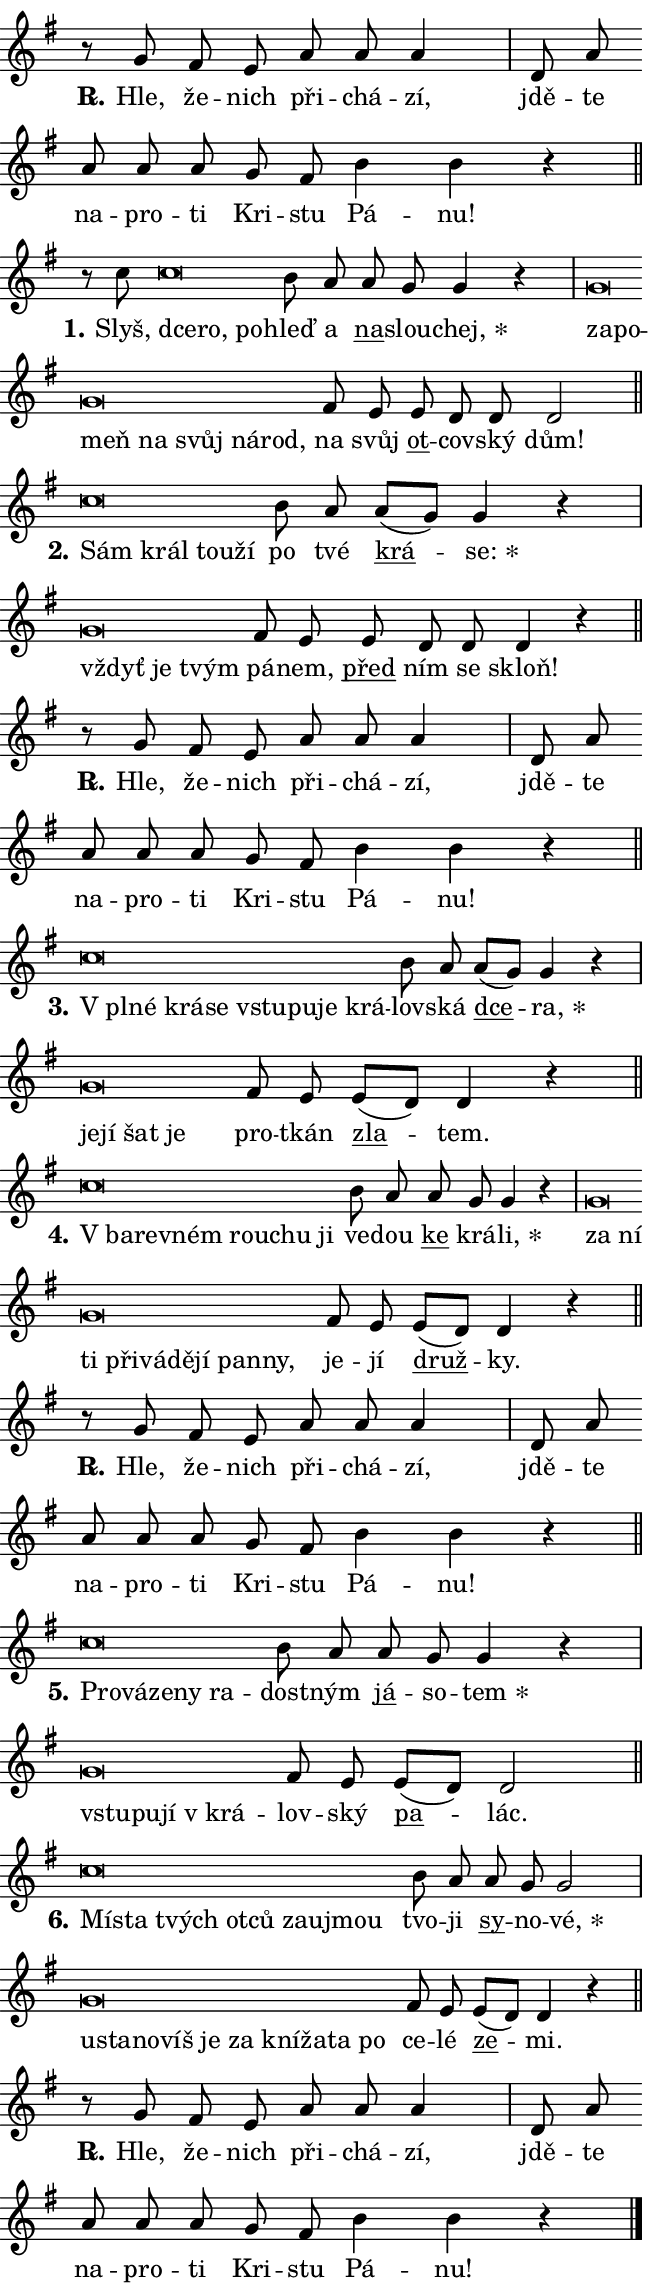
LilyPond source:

\version "2.24.0"
\header { tagline = "" }
\paper {
  indent = 0\cm
  top-margin = 0\cm
  right-margin = 0.13\cm % to fit lyric hyphens
  bottom-margin = 0\cm
  left-margin = 0\cm
  paper-width = 11\cm
  page-breaking = #ly:one-page-breaking
  system-system-spacing.basic-distance = #11
  score-system-spacing.basic-distance = #11
  ragged-last = ##f
}


%% Author: Thomas Morley
%% https://lists.gnu.org/archive/html/lilypond-user/2020-05/msg00002.html
#(define (line-position grob)
"Returns position of @var[grob} in current system:
   @code{'start}, if at first time-step
   @code{'end}, if at last time-step
   @code{'middle} otherwise
"
  (let* ((col (ly:item-get-column grob))
         (ln (ly:grob-object col 'left-neighbor))
         (rn (ly:grob-object col 'right-neighbor))
         (col-to-check-left (if (ly:grob? ln) ln col))
         (col-to-check-right (if (ly:grob? rn) rn col))
         (break-dir-left
           (and
             (ly:grob-property col-to-check-left 'non-musical #f)
             (ly:item-break-dir col-to-check-left)))
         (break-dir-right
           (and
             (ly:grob-property col-to-check-right 'non-musical #f)
             (ly:item-break-dir col-to-check-right))))
        (cond ((eqv? 1 break-dir-left) 'start)
              ((eqv? -1 break-dir-right) 'end)
              (else 'middle))))

#(define (tranparent-at-line-position vctor)
  (lambda (grob)
  "Relying on @code{line-position} select the relevant enry from @var{vctor}.
Used to determine transparency,"
    (case (line-position grob)
      ((end) (not (vector-ref vctor 0)))
      ((middle) (not (vector-ref vctor 1)))
      ((start) (not (vector-ref vctor 2))))))

noteHeadBreakVisibility =
#(define-music-function (break-visibility)(vector?)
"Makes @code{NoteHead}s transparent relying on @var{break-visibility}"
#{
  \override NoteHead.transparent =
    #(tranparent-at-line-position break-visibility)
#})

#(define delete-ledgers-for-transparent-note-heads
  (lambda (grob)
    "Reads whether a @code{NoteHead} is transparent.
If so this @code{NoteHead} is removed from @code{'note-heads} from
@var{grob}, which is supposed to be @code{LedgerLineSpanner}.
As a result ledgers are not printed for this @code{NoteHead}"
    (let* ((nhds-array (ly:grob-object grob 'note-heads))
           (nhds-list
             (if (ly:grob-array? nhds-array)
                 (ly:grob-array->list nhds-array)
                 '()))
           ;; Relies on the transparent-property being done before
           ;; Staff.LedgerLineSpanner.after-line-breaking is executed.
           ;; This is fragile ...
           (to-keep
             (remove
               (lambda (nhd)
                 (ly:grob-property nhd 'transparent #f))
               nhds-list)))
      ;; TODO find a better method to iterate over grob-arrays, similiar
      ;; to filter/remove etc for lists
      ;; For now rebuilt from scratch
      (set! (ly:grob-object grob 'note-heads)  '())
      (for-each
        (lambda (nhd)
          (ly:pointer-group-interface::add-grob grob 'note-heads nhd))
        to-keep))))

squashNotes = {
  \override NoteHead.X-extent = #'(-0.2 . 0.2)
  \override NoteHead.Y-extent = #'(-0.75 . 0)
  \override NoteHead.stencil =
    #(lambda (grob)
       (let ((pos (ly:grob-property grob 'staff-position)))
         (begin
           (if (< pos -7) (display "ERROR: Lower brevis then expected\n") (display ""))
           (if (<= pos -6) ly:text-interface::print ly:note-head::print))))
}
unSquashNotes = {
  \revert NoteHead.X-extent
  \revert NoteHead.Y-extent
  \revert NoteHead.stencil
}

hideNotes = \noteHeadBreakVisibility #begin-of-line-visible
unHideNotes = \noteHeadBreakVisibility #all-visible

% work-around for resetting accidentals
% https://lilypond.org/doc/v2.23/Documentation/notation/displaying-rhythms#unmetered-music
cadenzaMeasure = {
  \cadenzaOff
  \partial 1024 s1024
  \cadenzaOn
}

#(define-markup-command (accent layout props text) (markup?)
  "Underline accented syllable"
  (interpret-markup layout props
    #{\markup \override #'(offset . 4.3) \underline { #text }#}))

responsum = \markup \concat {
  "R" \hspace #-1.05 \path #0.1 #'((moveto 0 0.07) (lineto 0.9 0.8)) \hspace #0.05 "."
}

spaceSize = #0.6828661417322834 % exact space size for TeX Gyre Schola

\layout {
  \context {
    \Staff
    \remove "Time_signature_engraver"
    \override LedgerLineSpanner.after-line-breaking = #delete-ledgers-for-transparent-note-heads
  }
  \context {
    \Lyrics {
      \override LyricSpace.minimum-distance = \spaceSize
      \override LyricText.font-name = #"TeX Gyre Schola"
      \override LyricText.font-size = 1
      \override StanzaNumber.font-name = #"TeX Gyre Schola Bold"
      \override StanzaNumber.font-size = 1
    }
  }
  \context {
    \Score 
    \override NoteHead.text =
      #(lambda (grob) 
        (let ((pos (ly:grob-property grob 'staff-position)))
          #{\markup {
            \combine
              \halign #-0.55 \raise #(if (= pos -6) 0 0.5) \override #'(thickness . 2) \draw-line #'(3.2 . 0)
              \musicglyph "noteheads.sM1"
          }#}))
  }
}

% magnetic-lyrics.ily
%
%   written by
%     Jean Abou Samra <jean@abou-samra.fr>
%     Werner Lemberg <wl@gnu.org>
%
%   adapted by
%     Jiri Hon <jiri.hon@gmail.com>
%
% Version 2022-Apr-15

% https://www.mail-archive.com/lilypond-user@gnu.org/msg149350.html

#(define (Left_hyphen_pointer_engraver context)
   "Collect syllable-hyphen-syllable occurrences in lyrics and store
them in properties.  This engraver only looks to the left.  For
example, if the lyrics input is @code{foo -- bar}, it does the
following.

@itemize @bullet
@item
Set the @code{text} property of the @code{LyricHyphen} grob between
@q{foo} and @q{bar} to @code{foo}.

@item
Set the @code{left-hyphen} property of the @code{LyricText} grob with
text @q{foo} to the @code{LyricHyphen} grob between @q{foo} and
@q{bar}.
@end itemize

Use this auxiliary engraver in combination with the
@code{lyric-@/text::@/apply-@/magnetic-@/offset!} hook."
   (let ((hyphen #f)
         (text #f))
     (make-engraver
      (acknowledgers
       ((lyric-syllable-interface engraver grob source-engraver)
        (set! text grob)))
      (end-acknowledgers
       ((lyric-hyphen-interface engraver grob source-engraver)
        ;(when (not (grob::has-interface grob 'lyric-space-interface))
          (set! hyphen grob)));)
      ((stop-translation-timestep engraver)
       (when (and text hyphen)
         (ly:grob-set-object! text 'left-hyphen hyphen))
       (set! text #f)
       (set! hyphen #f)))))

#(define (lyric-text::apply-magnetic-offset! grob)
   "If the space between two syllables is less than the value in
property @code{LyricText@/.details@/.squash-threshold}, move the right
syllable to the left so that it gets concatenated with the left
syllable.

Use this function as a hook for
@code{LyricText@/.after-@/line-@/breaking} if the
@code{Left_@/hyphen_@/pointer_@/engraver} is active."
   (let ((hyphen (ly:grob-object grob 'left-hyphen #f)))
     (when hyphen
       (let ((left-text (ly:spanner-bound hyphen LEFT)))
         (when (grob::has-interface left-text 'lyric-syllable-interface)
           (let* ((common (ly:grob-common-refpoint grob left-text X))
                  (this-x-ext (ly:grob-extent grob common X))
                  (left-x-ext
                   (begin
                     ;; Trigger magnetism for left-text.
                     (ly:grob-property left-text 'after-line-breaking)
                     (ly:grob-extent left-text common X)))
                  ;; `delta` is the gap width between two syllables.
                  (delta (- (interval-start this-x-ext)
                            (interval-end left-x-ext)))
                  (details (ly:grob-property grob 'details))
                  (threshold (assoc-get 'squash-threshold details 0.2)))
             (when (< delta threshold)
               (let* (;; We have to manipulate the input text so that
                      ;; ligatures crossing syllable boundaries are not
                      ;; disabled.  For languages based on the Latin
                      ;; script this is essentially a beautification.
                      ;; However, for non-Western scripts it can be a
                      ;; necessity.
                      (lt (ly:grob-property left-text 'text))
                      (rt (ly:grob-property grob 'text))
                      (is-space (grob::has-interface hyphen 'lyric-space-interface))
                      (space (if is-space " " ""))
                      (extra-delta (if is-space spaceSize 0))
                      ;; Append new syllable.
                      (ltrt-space (if (and (string? lt) (string? rt))
                                (string-append lt space rt)
                                (make-concat-markup (list lt space rt))))
                      ;; Right-align `ltrt` to the right side.
                      (ltrt-space-markup (grob-interpret-markup
                               grob
                               (make-translate-markup
                                (cons (interval-length this-x-ext) 0)
                                (make-right-align-markup ltrt-space)))))
                 (begin
                   ;; Don't print `left-text`.
                   (ly:grob-set-property! left-text 'stencil #f)
                   ;; Set text and stencil (which holds all collected
                   ;; syllables so far) and shift it to the left.
                   (ly:grob-set-property! grob 'text ltrt-space)
                   (ly:grob-set-property! grob 'stencil ltrt-space-markup)
                   (ly:grob-translate-axis! grob (- (- delta extra-delta)) X))))))))))


#(define (lyric-hyphen::displace-bounds-first grob)
   ;; Make very sure this callback isn't triggered too early.
   (let ((left (ly:spanner-bound grob LEFT))
         (right (ly:spanner-bound grob RIGHT)))
     (ly:grob-property left 'after-line-breaking)
     (ly:grob-property right 'after-line-breaking)
     (ly:lyric-hyphen::print grob)))

squashThreshold = #0.4

\layout {
  \context {
    \Lyrics
    \consists #Left_hyphen_pointer_engraver
    \override LyricText.after-line-breaking =
      #lyric-text::apply-magnetic-offset!
    \override LyricHyphen.stencil = #lyric-hyphen::displace-bounds-first
    \override LyricText.details.squash-threshold = \squashThreshold
    \override LyricHyphen.minimum-distance = 0
    \override LyricHyphen.minimum-length = \squashThreshold
  }
}

squashText = \override LyricText.details.squash-threshold = 9999
unSquashText = \override LyricText.details.squash-threshold = \squashThreshold

leftText = \override LyricText.self-alignment-X = #LEFT
unLeftText = \revert LyricText.self-alignment-X

starOffset = #(lambda (grob) 
                (let ((x_offset (ly:self-alignment-interface::aligned-on-x-parent grob)))
                  (if (= x_offset 0) 0 (+ x_offset 1.2))))

star = #(define-music-function (syllable)(string?)
"Append star separator at the end of a syllable"
#{
  \once \override LyricText.X-offset = #starOffset
  \lyricmode { \markup {
    #syllable
    \override #'((font-name . "TeX Gyre Schola Bold")) \hspace #0.2 \lower #0.65 \larger "*"
  } }
#})

starAccent = #(define-music-function (syllable)(string?)
"Append star separator at the end of a syllable and make accent"
#{
  \once \override LyricText.X-offset = #starOffset
  \lyricmode { \markup {
    \accent #syllable
    \override #'((font-name . "TeX Gyre Schola Bold")) \hspace #0.2 \lower #0.65 \larger "*"
  } }
#})

breath = #(define-music-function (syllable)(string?)
"Append breathing indicator at the end of a syllable"
#{
  \lyricmode { \markup { #syllable "+" } }
#})

optionalBreath = #(define-music-function (syllable)(string?)
"Append optional breathing indicator at the end of a syllable"
#{
  \lyricmode { \markup { #syllable "(+)" } }
#})


\score {
    <<
        \new Voice = "melody" { \cadenzaOn \key g \major \relative { r8 g' fis e a a a4 \cadenzaMeasure \bar "|" d,8 a' \bar "" a a a \bar "" g fis b4 b r \cadenzaMeasure \bar "||" \break } }
        \new Lyrics \lyricsto "melody" { \lyricmode { \set stanza = \responsum
Hle, že -- nich při -- chá -- zí, jdě -- te na -- pro -- ti Kri -- stu Pá -- nu! } }
    >>
    \layout {}
}

\score {
    <<
        \new Voice = "melody" { \cadenzaOn \key g \major \relative { r8 c''8 \squashNotes c\breve*1/16 \hideNotes \breve*1/16 \breve*1/16 \bar "" \unHideNotes \unSquashNotes b8 a \bar "" a g g4 r \cadenzaMeasure \bar "|" \squashNotes g\breve*1/16 \hideNotes \breve*1/16 \bar "" \breve*1/16 \bar "" \breve*1/16 \bar "" \breve*1/16 \bar "" \breve*1/16 \breve*1/16 \bar "" \unHideNotes \unSquashNotes fis8 e \bar "" e d d d2 \cadenzaMeasure \bar "||" \break } }
        \new Lyrics \lyricsto "melody" { \lyricmode { \set stanza = "1."
Slyš, \leftText dce -- \squashText ro, po -- \unLeftText \unSquashText hleď a \markup \accent na -- slou -- \star chej, \leftText za -- \squashText po -- meň na svůj ná -- rod, \unLeftText \unSquashText na svůj \markup \accent ot -- cov -- ský dům! } }
    >>
    \layout {}
}

\score {
    <<
        \new Voice = "melody" { \cadenzaOn \key g \major \relative { \squashNotes c''\breve*1/16 \hideNotes \breve*1/16 \bar "" \breve*1/16 \breve*1/16 \bar "" \unHideNotes \unSquashNotes b8 a \bar "" a[( g)] g4 r \cadenzaMeasure \bar "|" \squashNotes g\breve*1/16 \hideNotes \breve*1/16 \breve*1/16 \bar "" \unHideNotes \unSquashNotes fis8 e \bar "" e d d d4 r \cadenzaMeasure \bar "||" \break } }
        \new Lyrics \lyricsto "melody" { \lyricmode { \set stanza = "2."
\leftText Sám \squashText král tou -- ží \unLeftText \unSquashText po tvé \markup \accent krá -- \star se: \leftText vždyť \squashText je tvým \unLeftText \unSquashText pá -- nem, \markup \accent před ním se skloň! } }
    >>
    \layout {}
}

\score {
    <<
        \new Voice = "melody" { \cadenzaOn \key g \major \relative { r8 g' fis e a a a4 \cadenzaMeasure \bar "|" d,8 a' \bar "" a a a \bar "" g fis b4 b r \cadenzaMeasure \bar "||" \break } }
        \new Lyrics \lyricsto "melody" { \lyricmode { \set stanza = \responsum
Hle, že -- nich při -- chá -- zí, jdě -- te na -- pro -- ti Kri -- stu Pá -- nu! } }
    >>
    \layout {}
}

\score {
    <<
        \new Voice = "melody" { \cadenzaOn \key g \major \relative { \squashNotes c''\breve*1/16 \hideNotes \breve*1/16 \bar "" \breve*1/16 \bar "" \breve*1/16 \bar "" \breve*1/16 \bar "" \breve*1/16 \bar "" \breve*1/16 \breve*1/16 \bar "" \unHideNotes \unSquashNotes b8 a \bar "" a[( g)] g4 r \cadenzaMeasure \bar "|" \squashNotes g\breve*1/16 \hideNotes \breve*1/16 \bar "" \breve*1/16 \breve*1/16 \bar "" \unHideNotes \unSquashNotes fis8 e \bar "" e[( d)] d4 r \cadenzaMeasure \bar "||" \break } }
        \new Lyrics \lyricsto "melody" { \lyricmode { \set stanza = "3."
\leftText "V pl" -- \squashText né krá -- se vstu -- pu -- je krá -- \unLeftText \unSquashText lov -- ská \markup \accent dce -- \star ra, \leftText je -- \squashText jí šat je \unLeftText \unSquashText pro -- tkán \markup \accent zla -- tem. } }
    >>
    \layout {}
}

\score {
    <<
        \new Voice = "melody" { \cadenzaOn \key g \major \relative { \squashNotes c''\breve*1/16 \hideNotes \breve*1/16 \bar "" \breve*1/16 \bar "" \breve*1/16 \bar "" \breve*1/16 \breve*1/16 \bar "" \unHideNotes \unSquashNotes b8 a \bar "" a g g4 r \cadenzaMeasure \bar "|" \squashNotes g\breve*1/16 \hideNotes \breve*1/16 \bar "" \breve*1/16 \bar "" \breve*1/16 \bar "" \breve*1/16 \bar "" \breve*1/16 \bar "" \breve*1/16 \bar "" \breve*1/16 \breve*1/16 \bar "" \unHideNotes \unSquashNotes fis8 e \bar "" e[( d)] d4 r \cadenzaMeasure \bar "||" \break } }
        \new Lyrics \lyricsto "melody" { \lyricmode { \set stanza = "4."
\leftText "V ba" -- \squashText rev -- ném rou -- chu ji \unLeftText \unSquashText ve -- dou \markup \accent ke krá -- \star li, \leftText za \squashText ní ti při -- vá -- dě -- jí pan -- ny, \unLeftText \unSquashText je -- jí \markup \accent druž -- ky. } }
    >>
    \layout {}
}

\score {
    <<
        \new Voice = "melody" { \cadenzaOn \key g \major \relative { r8 g' fis e a a a4 \cadenzaMeasure \bar "|" d,8 a' \bar "" a a a \bar "" g fis b4 b r \cadenzaMeasure \bar "||" \break } }
        \new Lyrics \lyricsto "melody" { \lyricmode { \set stanza = \responsum
Hle, že -- nich při -- chá -- zí, jdě -- te na -- pro -- ti Kri -- stu Pá -- nu! } }
    >>
    \layout {}
}

\score {
    <<
        \new Voice = "melody" { \cadenzaOn \key g \major \relative { \squashNotes c''\breve*1/16 \hideNotes \breve*1/16 \bar "" \breve*1/16 \bar "" \breve*1/16 \breve*1/16 \bar "" \unHideNotes \unSquashNotes b8 a \bar "" a g g4 r \cadenzaMeasure \bar "|" \squashNotes g\breve*1/16 \hideNotes \breve*1/16 \bar "" \breve*1/16 \breve*1/16 \bar "" \unHideNotes \unSquashNotes fis8 e \bar "" e[( d)] d2 \cadenzaMeasure \bar "||" \break } }
        \new Lyrics \lyricsto "melody" { \lyricmode { \set stanza = "5."
\leftText Pro -- \squashText vá -- ze -- ny ra -- \unLeftText \unSquashText dost -- ným \markup \accent já -- so -- \star tem \leftText vstu -- \squashText pu -- jí "v krá" -- \unLeftText \unSquashText lov -- ský \markup \accent pa -- lác. } }
    >>
    \layout {}
}

\score {
    <<
        \new Voice = "melody" { \cadenzaOn \key g \major \relative { \squashNotes c''\breve*1/16 \hideNotes \breve*1/16 \bar "" \breve*1/16 \bar "" \breve*1/16 \bar "" \breve*1/16 \bar "" \breve*1/16 \bar "" \breve*1/16 \breve*1/16 \bar "" \unHideNotes \unSquashNotes b8 a \bar "" a g g2 \cadenzaMeasure \bar "|" \squashNotes g\breve*1/16 \hideNotes \breve*1/16 \bar "" \breve*1/16 \bar "" \breve*1/16 \bar "" \breve*1/16 \bar "" \breve*1/16 \bar "" \breve*1/16 \bar "" \breve*1/16 \bar "" \breve*1/16 \breve*1/16 \bar "" \unHideNotes \unSquashNotes fis8 e \bar "" e[( d)] d4 r \cadenzaMeasure \bar "||" \break } }
        \new Lyrics \lyricsto "melody" { \lyricmode { \set stanza = "6."
\leftText Mí -- \squashText sta tvých ot -- ců za -- u -- jmou \unLeftText \unSquashText tvo -- ji \markup \accent sy -- no -- \star vé, \leftText u -- \squashText sta -- no -- víš je za kní -- ža -- ta po \unLeftText \unSquashText ce -- lé \markup \accent ze -- mi. } }
    >>
    \layout {}
}

\score {
    <<
        \new Voice = "melody" { \cadenzaOn \key g \major \relative { r8 g' fis e a a a4 \cadenzaMeasure \bar "|" d,8 a' \bar "" a a a \bar "" g fis b4 b r \cadenzaMeasure \bar "||" \break } \bar "|." }
        \new Lyrics \lyricsto "melody" { \lyricmode { \set stanza = \responsum
Hle, že -- nich při -- chá -- zí, jdě -- te na -- pro -- ti Kri -- stu Pá -- nu! } }
    >>
    \layout {}
}
